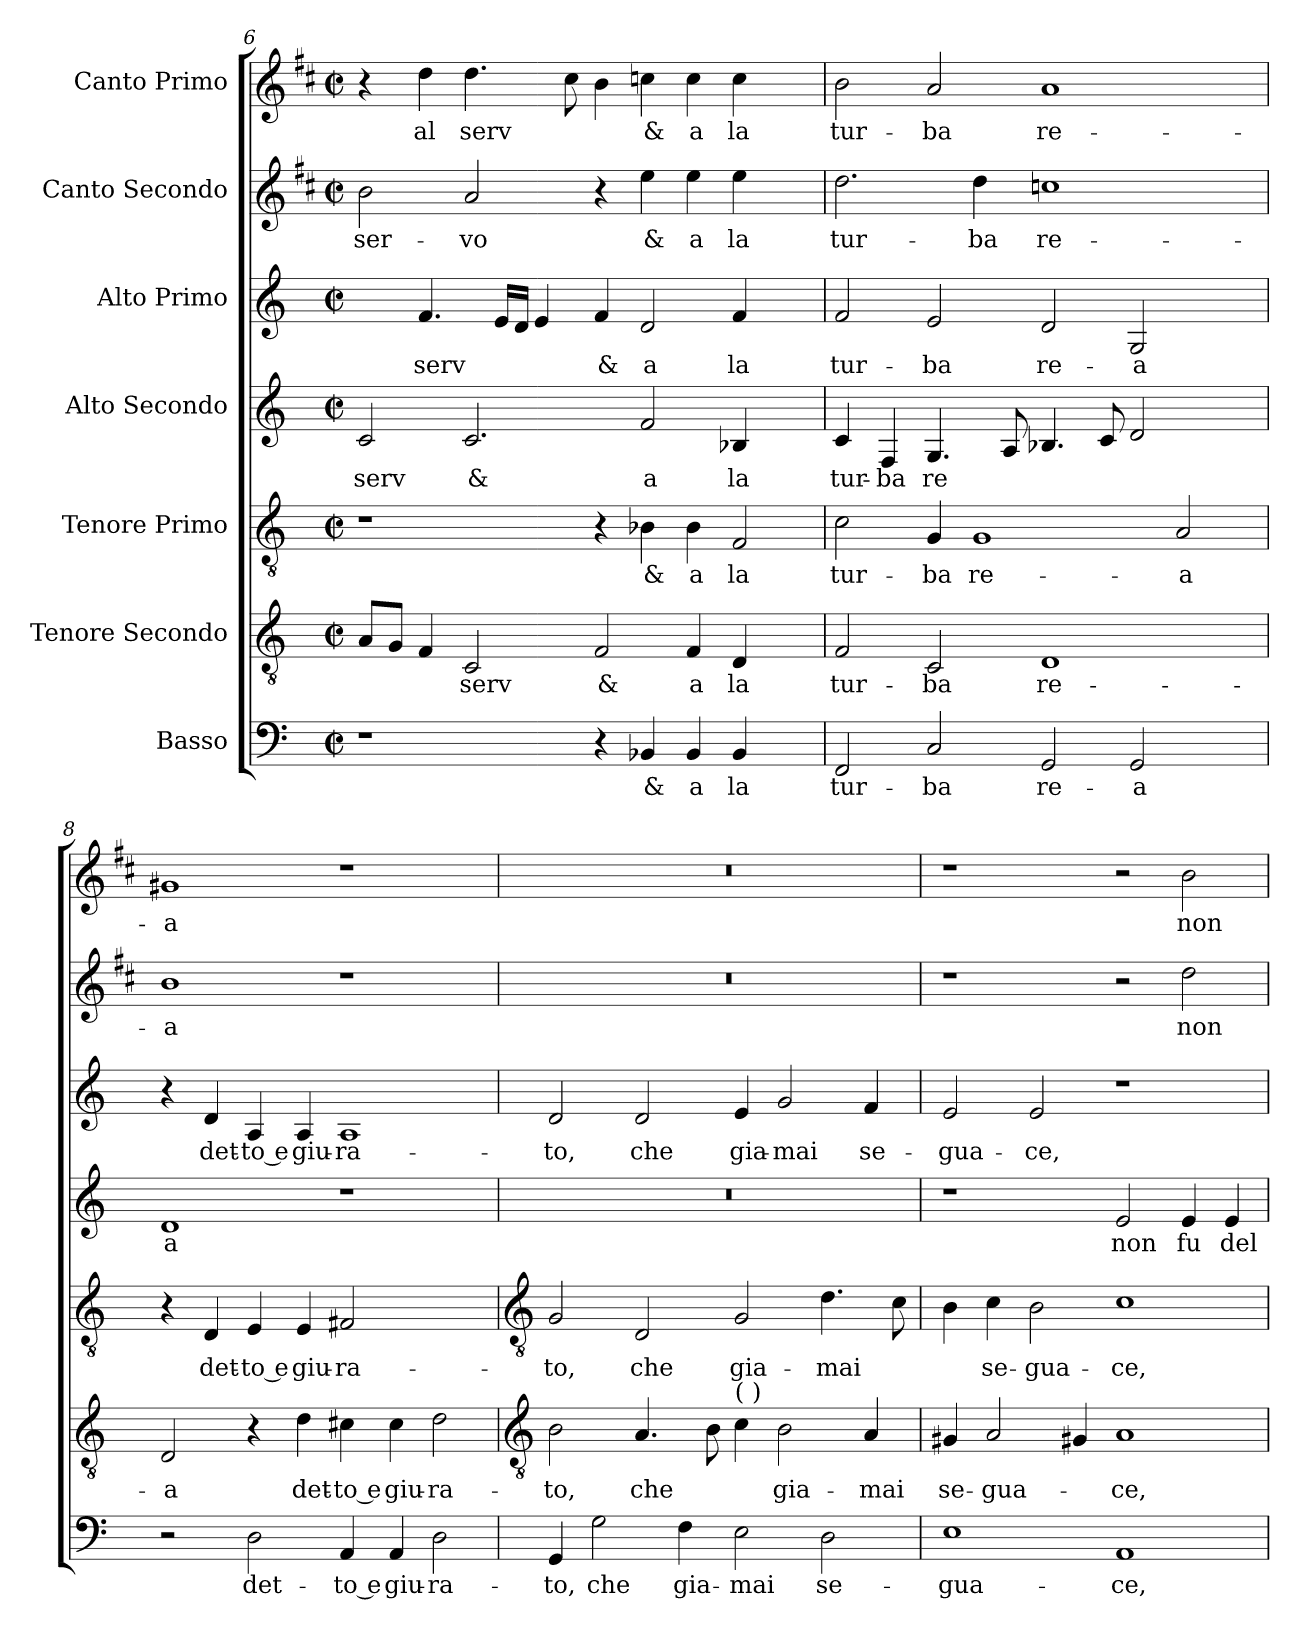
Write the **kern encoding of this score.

**kern	**text	**kern	**text	**kern	**text	**kern	**text	**kern	**text	**kern	**text	**kern	**text
*part7	*part7	*part6	*part6	*part5	*part5	*part4	*part4	*part3	*part3	*part2	*part2	*part1	*part1
*staff7	*staff7	*staff6	*staff6	*staff5	*staff5	*staff4	*staff4	*staff3	*staff3	*staff2	*staff2	*staff1	*staff1
*I"Basso	*	*I"Tenore Secondo	*	*I"Tenore Primo	*	*I"Alto Secondo	*	*I"Alto Primo	*	*I"Canto Secondo	*	*I"Canto Primo	*
!!LO:LB:g=z
*clefF4	*	*clefGv2	*	*clefGv2	*	*clefG2	*	*clefG2	*	*clefG2	*	*clefG2	*
*	*	*	*	*	*	*	*	*	*	*ITrd1c2	*	*ITrd1c2	*
*k[]	*	*k[]	*	*k[]	*	*k[]	*	*k[]	*	*k[]	*	*k[]	*
*C:	*	*C:	*	*C:	*	*C:	*	*C:	*	*C:	*	*C:	*
*M4/2	*	*M4/2	*	*M4/2	*	*M4/2	*	*M4/2	*	*M4/2	*	*M4/2	*
*met(c|)	*	*met(c|)	*	*met(c|)	*	*met(c|)	*	*met(c|)	*	*met(c|)	*	*met(c|)	*
=6	=6	=6	=6	=6	=6	=6	=6	=6	=6	=6	=6	=6	=6
!	!	!	!	!	!	!	!LO:LY:b	!	!LO:LY:b	!	!LO:LY:b	!	!
1r	.	8AL	.	1r	.	2c	serv	4eyy]	____	2a	ser-	4r	.
.	.	8GJ	.	.	.	.	.	.	.	.	.	.	.
!	!	!	!	!	!	!	!	!	!LO:LY:b	!	!	!	!LO:LY:b
.	.	4F	.	.	.	.	.	4.f	serv	.	.	4cc	al
!	!	!	!LO:LY:b	!	!	!	!LO:LY:b	!	!	!	!LO:LY:b	!	!LO:LY:b
.	.	2C	serv	.	.	2.c	&	.	.	2g	-vo	4.cc	serv
.	.	.	.	.	.	.	.	16eLL	.	.	.	.	.
.	.	.	.	.	.	.	.	16dJJ	.	.	.	.	.
.	.	.	.	.	.	.	.	4e	.	.	.	.	.
.	.	.	.	.	.	.	.	.	.	.	.	8b	.
!	!	!	!LO:LY:b	!	!	!	!	!	!LO:LY:b	!	!	!	!
4r	.	2F	&	4r	.	.	.	4f	&	4r	.	4a	.
!	!LO:LY:b	!	!	!	!LO:LY:b	!	!LO:LY:b	!	!LO:LY:b	!	!LO:LY:b	!	!LO:LY:b
4BB-X	&	.	.	4B-X	&	2f	a	2d	a	4dd	&	4b-X	&
!	!LO:LY:b	!	!LO:LY:b	!	!LO:LY:b	!	!	!	!	!	!LO:LY:b	!	!LO:LY:b
4BB-	a	4F	a	4B-	a	.	.	.	.	4dd	a	4b-	a
!	!LO:LY:b	!	!LO:LY:b	!	!LO:LY:b	!	!LO:LY:b	!	!LO:LY:b	!	!LO:LY:b	!	!LO:LY:b
4BB-	la	4D	la	2F	la	4B-X	la	4f	la	4dd	la	4b-	la
4ryy	.	4ryy	.	.	.	4ryy	.	4ryy	.	4ryy	.	4ryy	.
=7	=7	=7	=7	=7	=7	=7	=7	=7	=7	=7	=7	=7	=7
!	!LO:LY:b	!	!LO:LY:b	!	!LO:LY:b	!	!LO:LY:b	!	!LO:LY:b	!	!LO:LY:b	!	!LO:LY:b
2FF	tur-	2F	tur-	2c	tur-	4c	tur-	2f	tur-	2.cc	tur-	2a	tur-
!	!	!	!	!	!	!	!LO:LY:b	!	!	!	!	!	!
.	.	.	.	.	.	4F	-ba	.	.	.	.	.	.
!	!LO:LY:b	!	!LO:LY:b	!	!LO:LY:b	!	!LO:LY:b	!	!LO:LY:b	!	!	!	!LO:LY:b
2C	-ba	2C	-ba	4G	-ba	4.G	re	2e	-ba	.	.	2g	-ba
!	!	!	!	!	!LO:LY:b	!	!	!	!	!	!LO:LY:b	!	!
.	.	.	.	1G	re-	.	.	.	.	4cc	-ba	.	.
!	!	!	!	!	!	!	!LO:LY:b	!	!	!	!	!	!
.	.	.	.	.	.	8A	-	.	.	.	.	.	.
!	!LO:LY:b	!	!LO:LY:b	!	!	!	!	!	!LO:LY:b	!	!LO:LY:b	!	!LO:LY:b
2GG	re-	1D	re-	.	.	4.B-X	.	2d	re-	1b-X	re-	1g	re-
!	!	!	!	!	!	!	!LO:LY:b	!	!	!	!	!	!
.	.	.	.	.	.	8c	-	.	.	.	.	.	.
!	!LO:LY:b	!	!	!	!	!	!	!	!LO:LY:b	!	!	!	!
2GG	-a	.	.	.	.	2d	.	2G	-a	.	.	.	.
!	!	!	!	!	!LO:LY:b	!	!	!	!	!	!	!	!
.	.	.	.	2A	-a	.	.	.	.	.	.	.	.
4ryy	.	4ryy	.	.	.	4ryy	.	4ryy	.	4ryy	.	4ryy	.
=8	=8	=8	=8	=8	=8	=8	=8	=8	=8	=8	=8	=8	=8
!	!	!	!LO:LY:b	!	!	!	!LO:LY:b	!	!	!	!LO:LY:b	!	!LO:LY:b
2r	.	2D	-a	4r	.	1d	a	4r	.	1a	-a	1f#X	-a
!	!	!	!	!	!LO:LY:b	!	!	!	!LO:LY:b	!	!	!	!
.	.	.	.	4D	det-	.	.	4d	det-	.	.	.	.
!	!LO:LY:b	!	!	!	!LO:LY:b	!	!	!	!LO:LY:b	!	!	!	!
2D	det-	4r	.	4E	-to e	.	.	4A	-to e	.	.	.	.
!	!	!	!LO:LY:b	!	!LO:LY:b	!	!	!	!LO:LY:b	!	!	!	!
.	.	4d	det-	4E	giu-	.	.	4A	giu-	.	.	.	.
!	!LO:LY:b	!	!LO:LY:b	!	!LO:LY:b	!	!	!	!LO:LY:b	!	!	!	!
4AA	-to e	4c#X	-to e	2F#X	-ra-	1r	.	1A	-ra-	1r	.	1r	.
!	!LO:LY:b	!	!LO:LY:b	!	!	!	!	!	!	!	!	!	!
4AA	giu-	4c#	giu-	.	.	.	.	.	.	.	.	.	.
!	!LO:LY:b	!	!LO:LY:b	!	!	!	!	!	!	!	!	!	!
2D	-ra-	2d	-ra-	2ryy	.	.	.	.	.	.	.	.	.
!!LO:LB:g=z
=9	=9	=9	=9	=9	=9	=9	=9	=9	=9	=9	=9	=9	=9
*	*	*clefGv2	*	*clefGv2	*	*	*	*	*	*	*	*	*
!	!LO:LY:b	!	!LO:LY:b	!	!LO:LY:b	!	!	!	!LO:LY:b	!	!	!	!
4GG	-to,	2B	-to,	2G	-to,	0r	.	2d	-to,	0r	.	0r	.
!	!LO:LY:b	!	!	!	!	!	!	!	!	!	!	!	!
2G	che	.	.	.	.	.	.	.	.	.	.	.	.
!	!	!	!LO:LY:b	!	!LO:LY:b	!	!	!	!LO:LY:b	!	!	!	!
.	.	4.A	che	2D	che	.	.	2d	che	.	.	.	.
!	!LO:LY:b	!	!	!	!	!	!	!	!	!	!	!	!
4F	gia-	.	.	.	.	.	.	.	.	.	.	.	.
.	.	8B	.	.	.	.	.	.	.	.	.	.	.
!	!	!LO:TX:a:t=(  )	!	!	!	!	!	!	!	!	!	!	!
!	!LO:LY:b	!	!	!	!LO:LY:b	!	!	!	!LO:LY:b	!	!	!	!
2E	-mai	4c	.	2G	gia-	.	.	4e	gia-	.	.	.	.
!	!	!	!LO:LY:b	!	!	!	!	!	!LO:LY:b	!	!	!	!
.	.	2B	gia-	.	.	.	.	2g	-mai	.	.	.	.
!	!LO:LY:b	!	!	!	!LO:LY:b	!	!	!	!	!	!	!	!
2D	se-	.	.	4.d	-mai	.	.	.	.	.	.	.	.
!	!	!	!LO:LY:b	!	!	!	!	!	!LO:LY:b	!	!	!	!
.	.	4A	-mai	.	.	.	.	4f	se-	.	.	.	.
.	.	.	.	8c	.	.	.	.	.	.	.	.	.
=10	=10	=10	=10	=10	=10	=10	=10	=10	=10	=10	=10	=10	=10
!	!LO:LY:b	!	!LO:LY:b	!	!	!	!	!	!LO:LY:b	!	!	!	!
1E	-gua-	4G#X	se-	4B	.	1r	.	2e	-gua-	1r	.	1r	.
!	!	!	!LO:LY:b	!	!LO:LY:b	!	!	!	!	!	!	!	!
.	.	2A	-gua-	4c	se-	.	.	.	.	.	.	.	.
!	!	!	!	!	!LO:LY:b	!	!	!	!LO:LY:b	!	!	!	!
.	.	.	.	2B	-gua-	.	.	2e	-ce,	.	.	.	.
.	.	4G#X	.	.	.	.	.	.	.	.	.	.	.
!	!LO:LY:b	!	!LO:LY:b	!	!LO:LY:b	!	!LO:LY:b	!	!	!	!	!	!
1AA	-ce,	1A	-ce,	1c	-ce,	2e	non	1r	.	2r	.	2r	.
!	!	!	!	!	!	!	!LO:LY:b	!	!	!	!LO:LY:b	!	!LO:LY:b
.	.	.	.	.	.	4e	fu	.	.	2cc	non	2a	non
!	!	!	!	!	!	!	!LO:LY:b	!	!	!	!	!	!
.	.	.	.	.	.	4e	del	.	.	.	.	.	.
=	=	=	=	=	=	=	=	=	=	=	=	=	=
*-	*-	*-	*-	*-	*-	*-	*-	*-	*-	*-	*-	*-	*-
